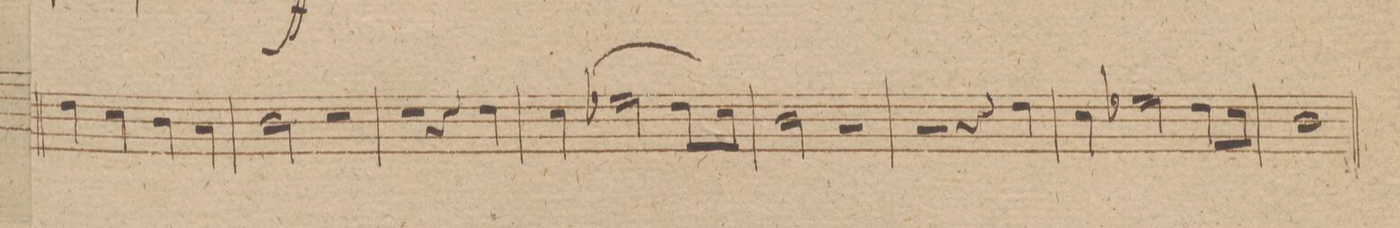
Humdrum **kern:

**kern	**dynam
*I"Clarinetto 2do in A.	*
*clefG2	*
*k[f#c#g#d#]	*
*met(c|)	*
*M2/2	*
4b\]	.
4a/	.
4g#/	.
4f#\	.
=148	=148
2g#/	.
2r	.
=149	=149
2r	.
4r	.
4b\	.
=150	=150
4a/	.
(>2ccX\	.
8b\L	.
8a/J)	.
=151	=151
2g#/	.
2r	.
=152	=152
2r	.
4r	.
4b\	.
=153	=153
4a/	.
2ccX\	.
8b\L	.
8a/J	.
=154	=154
1g#/	.
=155	=155
*-	*-
